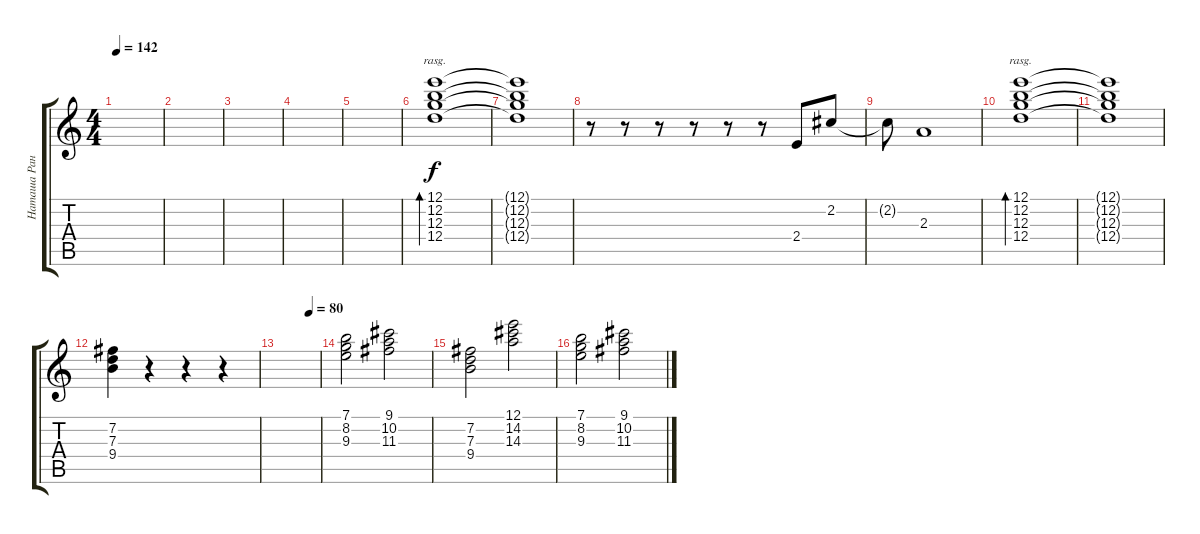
\track ("Наташа Ранетка" "Наташа Ран") {instrument electricguitarclean}
\staff {score tabs}
\tuning (E4 B3 G3 D3 A2 E2) {hide}
\ts (4 4)
\tempo 142
\clef g2
\ks c
|
|
|
|
|
(12.1 12.2 12.3 12.4).1{bd 480 rasg ii instrument electricguitarclean} |
(12.1{t} 12.2{t} 12.3{t} 12.4{t}).1 |
r.8 r.8 r.8 r.8 r.8 r.8 2.4.8 2.2.8 |
2.2{t}.8 2.3.1 |
(12.1 12.2 12.3 12.4).1{bd 480 rasg ii} |
(12.1{t} 12.2{t} 12.3{t} 12.4{t}).1 |
(7.2 7.3 9.4).4 r.4 r.4 r.4 |
\tempo (80 0.75)
|
(7.1 8.2 9.3).2{instrument electricguitarclean} (9.1 10.2 11.3).2 |
(7.2 7.3 9.4).2 (12.1 14.2 14.3).2 |
(7.1 8.2 9.3).2 (9.1 10.2 11.3).2
